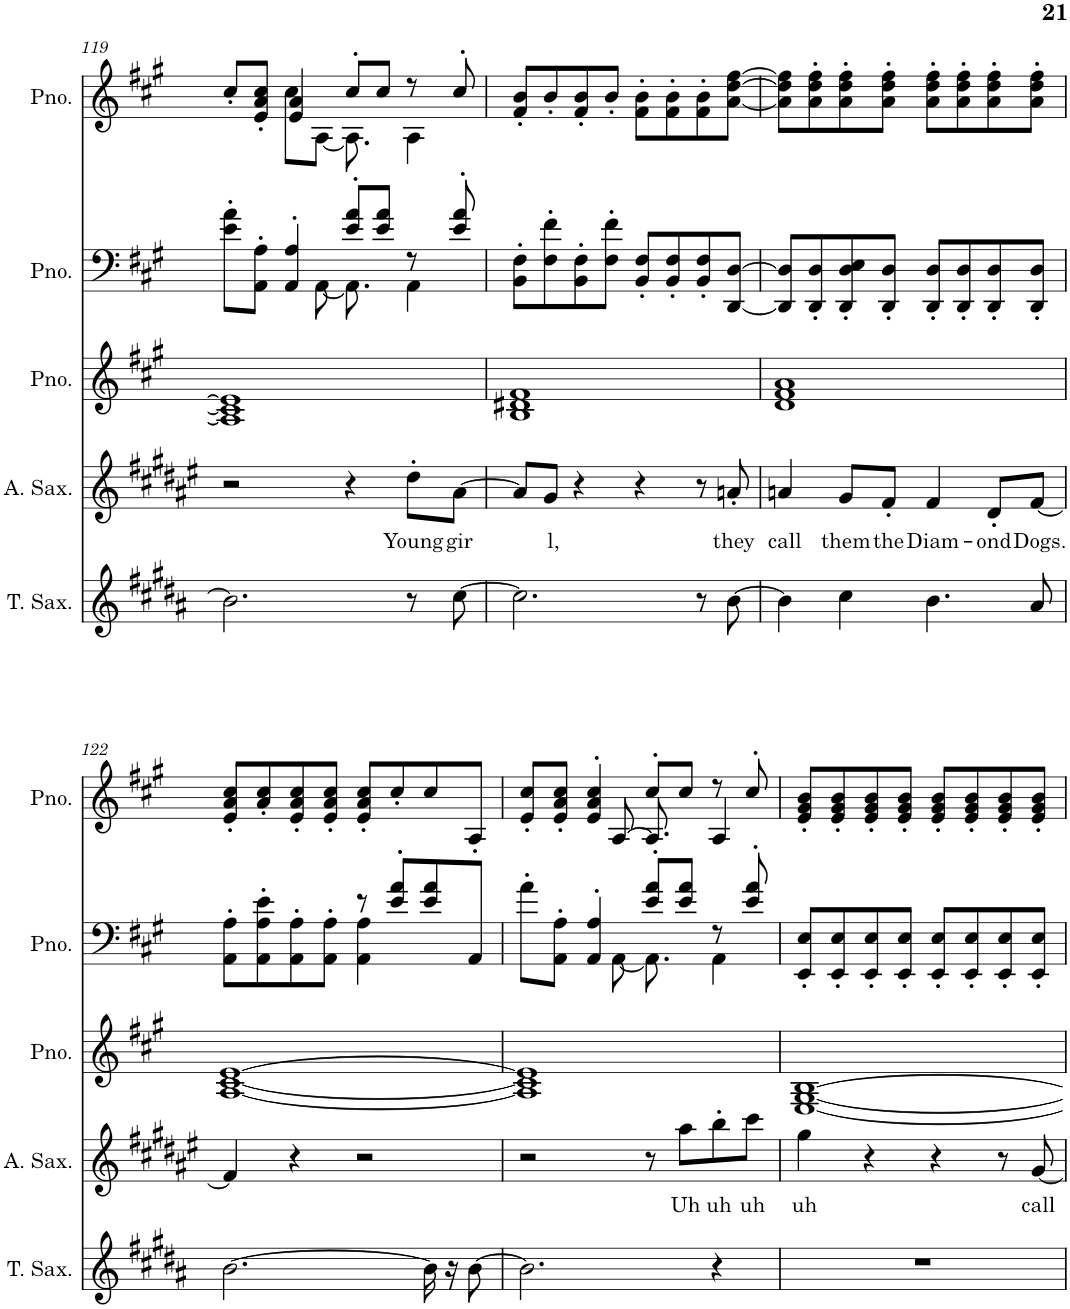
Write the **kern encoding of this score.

**kern	**kern	**text	**kern	**kern	**kern
*part5	*part4	*part4	*part3	*part2	*part1
*staff5	*staff4	*staff4	*staff3	*staff2	*staff1
*I"Tenor Saxophone	*I"Alto Saxophone	*	*I"Piano	*I"Piano, Diamond Dogs	*I"Piano
*I'T. Sax.	*I'A. Sax.	*	*I'Pno.	*I'Pno.	*I'Pno.
!!LO:PB:g=z
*clefG2	*clefG2	*	*clefG2	*clefF4	*clefG2
*Trd8c14	*Trd5c9	*	*	*	*
*k[f#c#g#d#a#]	*k[f#c#g#d#a#e#]	*	*k[f#c#g#]	*k[f#c#g#]	*k[f#c#g#]
*M4/4	*M4/4	*	*M4/4	*M4/4	*M4/4
=119	=119	=119	=119	=119	=119
*	*	*	*	*^	*^
2.b\]	2r	.	1A] 1c#] 1e]	8e\' 8a\'L	4.ryy	8cc#'/L	4ryy
.	.	.	.	8AA\' 8A\'J	.	8e/' 8a/' 8cc#/'J	.
.	.	.	.	4AA/' 4A/'	.	4e/ 4a/	8cc#\L
.	.	.	.	.	[8AA\	.	[8A\J
.	4r	.	.	8e/' 8a/'L	8.AA\]	8cc#'/L	8.A\]
.	.	.	.	8e/ 8a/J	.	8cc#/J	.
.	.	.	.	.	16ryy	.	16ryy
!	!	!LO:LY:b	!	!	!	!	!
8r	8dd#'\L	Young	.	8r	4AA\	8r	4A\
!	!	!LO:LY:b	!	!	!	!	!
[8cc#\	[8a#\J	gir	.	8e/' 8a/'	.	8cc#'/	.
*	*	*	*	*v	*v	*	*
*	*	*	*	*	*v	*v
=120	=120	=120	=120	=120	=120
2.cc#\]	8a#/L]	.	1B 1d#X 1f#	8BB\' 8F#\'L	8f#/' 8b/'L
!	!	!LO:LY:b	!	!	!
.	8g#/J	l,	.	8F#\' 8f#\'	8b'/
.	4r	.	.	8BB\' 8F#\'	8f#/' 8b/'
.	.	.	.	8F#\' 8f#\'J	8b'/J
.	4r	.	.	8BB/' 8F#/'L	8f#\' 8b\'L
.	.	.	.	8BB/' 8F#/'	8f#\' 8b\'
8r	8r	.	.	8BB/' 8F#/'	8f#\' 8b\'
!	!	!LO:LY:b	!	!	!
[8b\	8an'/	they	.	[8DD/ [8D/J	[8a\ [8dd\ [8ff#\J
=121	=121	=121	=121	=121	=121
!	!	!LO:LY:b	!	!	!
4b\]	4an/	call	1d 1f# 1a	8DD/] 8D/]L	8a\] 8dd\] 8ff#\]L
.	.	.	.	8DD/' 8D/'	8a\' 8dd\' 8ff#\'
!	!	!LO:LY:b	!	!	!
4cc#\	8g#/L	them	.	8DD/' 8D/' 8E/'	8a\' 8dd\' 8ff#\'
!	!	!LO:LY:b	!	!	!
.	8f#'/J	the	.	8DD/' 8D/'J	8a\' 8dd\' 8ff#\'J
!	!	!LO:LY:b	!	!	!
4.b\	4f#/	Diam-	.	8DD/' 8D/'L	8a\' 8dd\' 8ff#\'L
.	.	.	.	8DD/' 8D/'	8a\' 8dd\' 8ff#\'
!	!	!LO:LY:b	!	!	!
.	8d#'/L	-ond	.	8DD/' 8D/'	8a\' 8dd\' 8ff#\'
!	!	!LO:LY:b	!	!	!
8a#/	[8f#/J	Dogs.	.	8DD/' 8D/'J	8a\' 8dd\' 8ff#\'J
!!LO:LB:g=z
=122	=122	=122	=122	=122	=122
*	*	*	*	*^	*
[2.b\	4f#/]	.	[1A [1c# [1e	8AA\' 8A\'L	2ryy	8e/' 8a/' 8cc#/'L
.	.	.	.	8AA\' 8A\' 8e\'	.	8a/' 8cc#/'
.	4r	.	.	8AA\' 8A\'	.	8e/' 8a/' 8cc#/'
.	.	.	.	8AA\' 8A\'J	.	8e/' 8a/' 8cc#/'J
.	2r	.	.	8r	4AA\ 4A\	8e/' 8a/' 8cc#/'L
.	.	.	.	8e/' 8a/'L	.	8cc#'/
16b\]	.	.	.	8e/ 8a/	4ryy	8cc#/
16r	.	.	.	.	.	.
[8b\	.	.	.	8AA/J	.	8A'/J
=123	=123	=123	=123	=123	=123	=123
*	*	*	*	*	*	*^
2.b\]	2r	.	1A] 1c#] 1e]	8a'\L	4.ryy	8e/' 8cc#/'L	4.ryy
.	.	.	.	8AA\' 8A\'J	.	8e/' 8a/' 8cc#/'J	.
.	.	.	.	4AA/' 4A/'	.	4e/' 4a/' 4cc#/'	.
.	.	.	.	.	[8AA\	.	[8A/
.	8r	.	.	8e/' 8a/'L	8.AA\]	8cc#'/L	8.A/]
!	!	!LO:LY:b	!	!	!	!	!
.	8aa#\L	Uh	.	8e/ 8a/J	.	8cc#/J	.
.	.	.	.	.	16ryy	.	16ryy
!	!	!LO:LY:b	!	!	!	!	!
4r	8bb'\	uh	.	8r	4AA\	8r	4A/
!	!	!LO:LY:b	!	!	!	!	!
.	8ccc#\J	uh	.	8e/' 8a/'	.	8cc#'/	.
*	*	*	*	*v	*v	*	*
*	*	*	*	*	*v	*v
=124	=124	=124	=124	=124	=124
!	!	!LO:LY:b	!	!	!
1r	4gg#\	uh	[1E [1G# [1B	8EE/' 8E/'L	8e/' 8g#/' 8b/'L
.	.	.	.	8EE/' 8E/'	8e/' 8g#/' 8b/'
.	4r	.	.	8EE/' 8E/'	8e/' 8g#/' 8b/'
.	.	.	.	8EE/' 8E/'J	8e/' 8g#/' 8b/'J
.	4r	.	.	8EE/' 8E/'L	8e/' 8g#/' 8b/'L
.	.	.	.	8EE/' 8E/'	8e/' 8g#/' 8b/'
.	8r	.	.	8EE/' 8E/'	8e/' 8g#/' 8b/'
!	!	!LO:LY:b	!	!	!
.	[8g#/	call	.	8EE/' 8E/'J	8e/' 8g#/' 8b/'J
=	=	=	=	=	=
*-	*-	*-	*-	*-	*-
